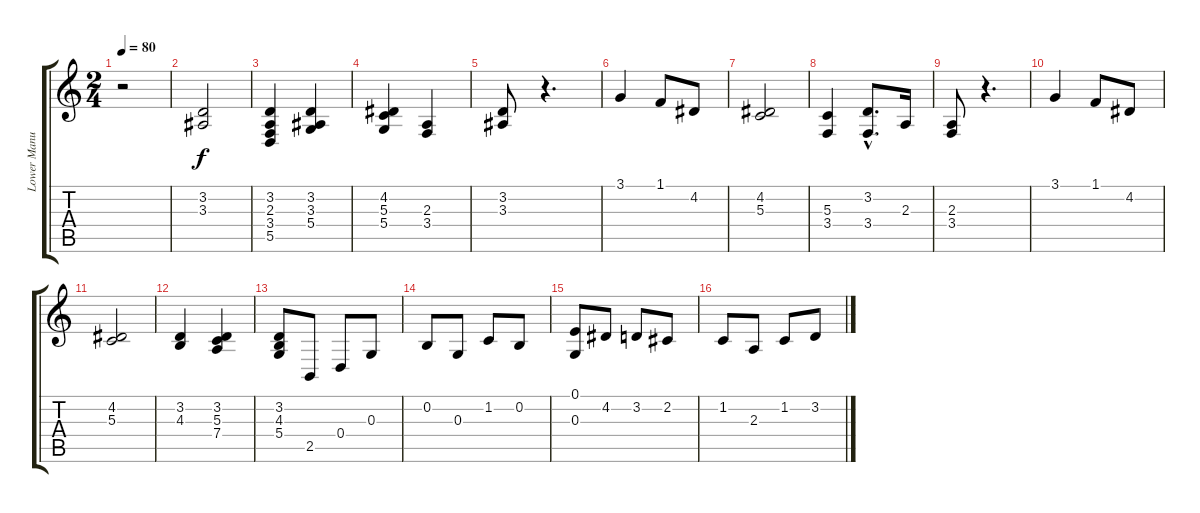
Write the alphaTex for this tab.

\track ("Lower Manual" "Lower Manu") {instrument churchorgan}
\staff {score tabs}
\tuning (E4 B3 G3 D3 A2 E2) {hide}
\ts (2 4)
\tempo 80
\clef g2
\ks c
r.2{dy f} |
(3.2 3.3).2 |
(3.2 2.3 3.4 5.5).4 (3.2 3.3 5.4).4 |
(4.2 5.3 5.4).4 (2.3 3.4).4 |
(3.2 3.3).8 r.4{d} |
3.1.4 1.1.8 4.2.8 |
(4.2 5.3).2 |
(5.3 3.4).4 (3.2{hac} 3.4).8{d} 2.3.16 |
(2.3 3.4).8 r.4{d} |
3.1.4 1.1.8 4.2.8 |
(4.2 5.3).2 |
(3.2 4.3).4 (3.2 5.3 7.4).4 |
(3.2 4.3 5.4).8 2.5.8 0.4.8 0.3.8 |
0.2.8 0.3.8 1.2.8 0.2.8 |
(0.1 0.3).8 4.2.8 3.2.8 2.2.8 |
1.2.8 2.3.8 1.2.8 3.2.8
